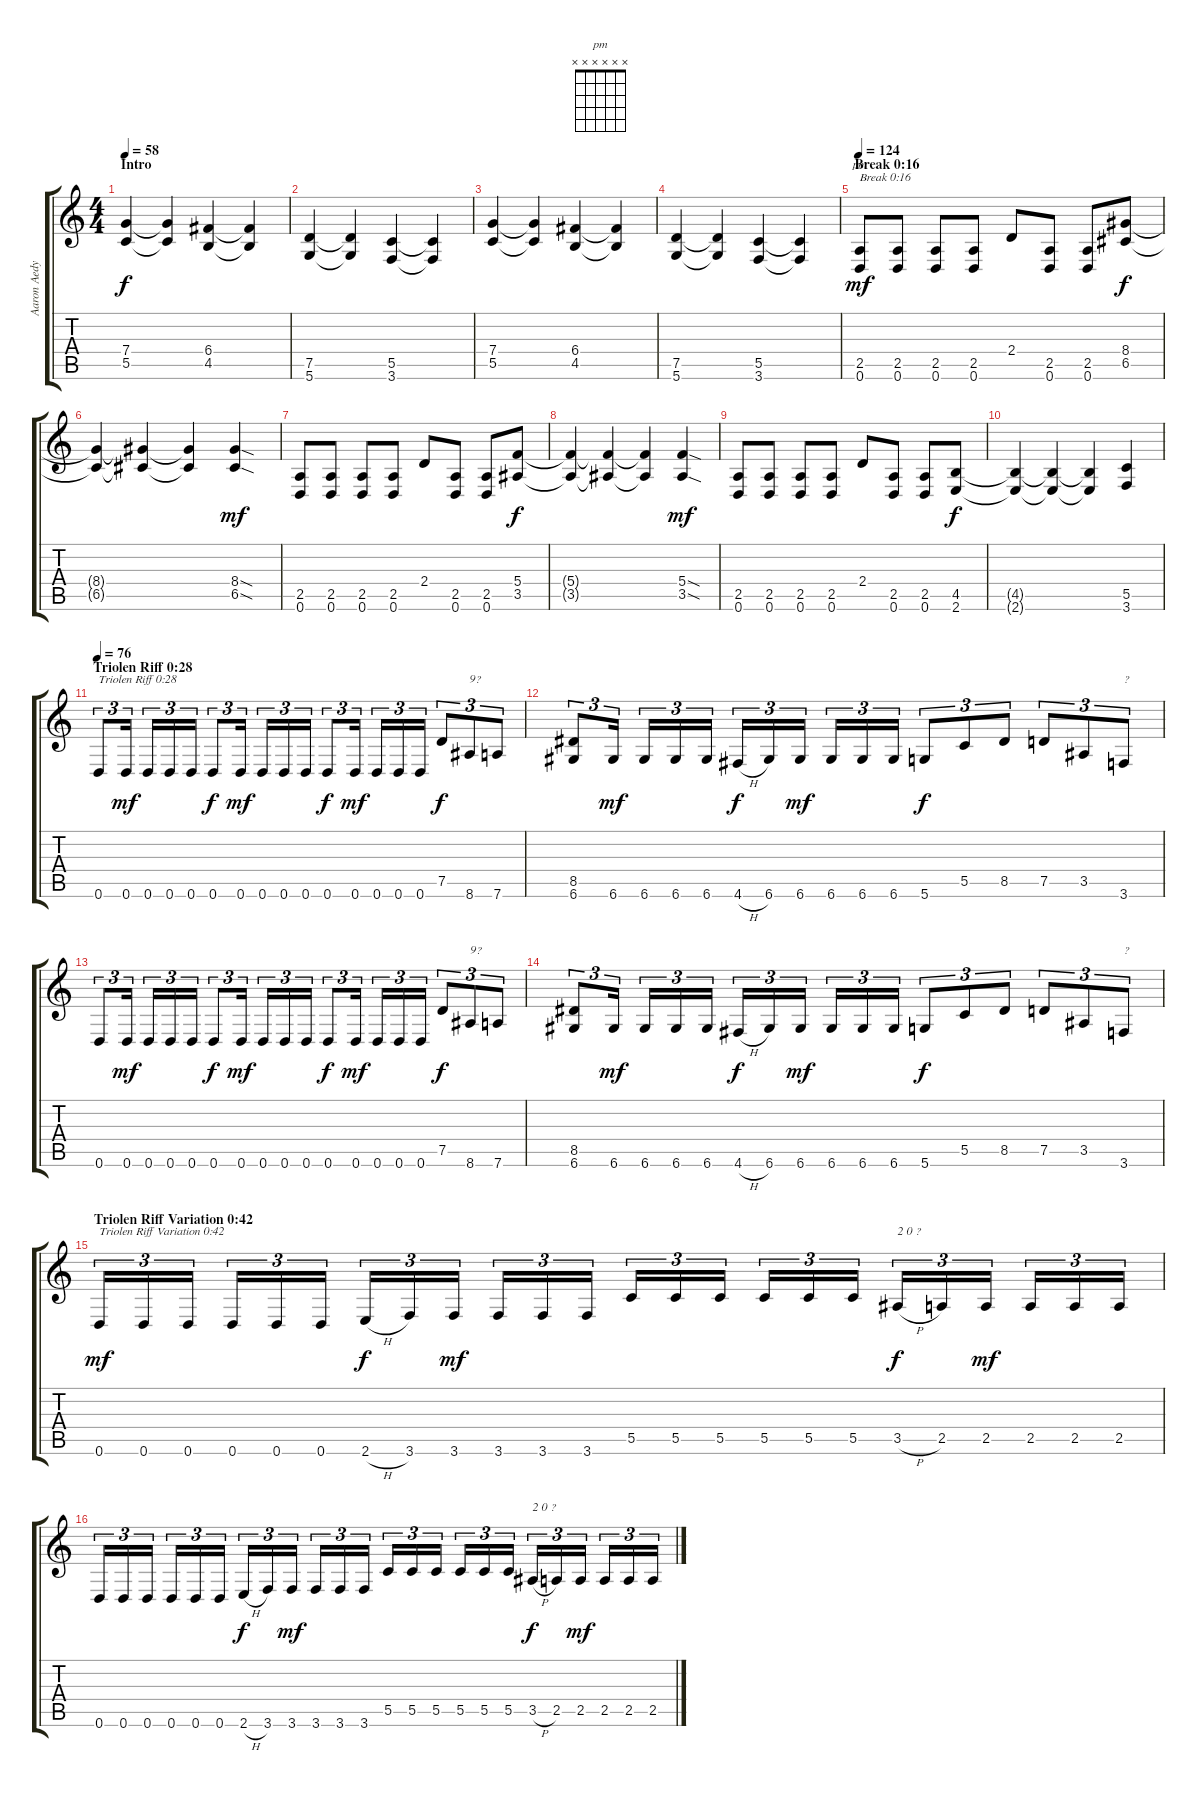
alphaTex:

\track ("Aaron Aedy" "Aaron Aedy") {instrument distortionguitar}
\staff {score tabs}
\tuning (D4 A3 F3 C3 G2 D2) {hide}
\chord ("pm" x x x x x x)
\ts (4 4)
\section ("" "Intro")
\tempo 58
\clef g2
\ks c
(7.4 5.5).4{dy f instrument distortionguitar} (7.4{t} 5.5{t}).4 (6.4 4.5).4 (6.4{t} 4.5{t}).4 |
(7.5 5.6).4 (7.5{t} 5.6{t}).4 (5.5 3.6).4 (5.5{t} 3.6{t}).4 |
(7.4 5.5).4 (7.4{t} 5.5{t}).4 (6.4 4.5).4 (6.4{t} 4.5{t}).4 |
(7.5 5.6).4 (7.5{t} 5.6{t}).4 (5.5 3.6).4 (5.5{t} 3.6{t}).4 |
\section ("" "Break 0:16")
\tempo 124
(2.5 0.6).8{ch "pm" txt "Break 0:16" dy mf} (2.5 0.6).8 (2.5 0.6).8 (2.5 0.6).8 2.4.8 (2.5 0.6).8 (2.5 0.6).8 (8.4 6.5).8{dy f} |
(8.4{t} 6.5{t}).4 (8.4{t} 6.5{t}).4 (8.4{t} 6.5{t}).4 (8.4{sod} 6.5{sod}).4{dy mf} |
(2.5 0.6).8 (2.5 0.6).8 (2.5 0.6).8 (2.5 0.6).8 2.4.8 (2.5 0.6).8 (2.5 0.6).8 (5.4 3.5).8{dy f} |
(5.4{t} 3.5{t}).4 (5.4{t} 3.5{t}).4 (5.4{t} 3.5{t}).4 (5.4{sod} 3.5{sod}).4{dy mf} |
(2.5 0.6).8 (2.5 0.6).8 (2.5 0.6).8 (2.5 0.6).8 2.4.8 (2.5 0.6).8 (2.5 0.6).8 (4.5 2.6).8{dy f} |
(4.5{t} 2.6{t}).4 (4.5{t} 2.6{t}).4 (4.5{t} 2.6{t}).4 (5.5 3.6).4 |
\section ("" "Triolen Riff 0:28")
\tempo 76
0.6.8{tu (3 2) txt "Triolen Riff 0:28" instrument distortionguitar} 0.6.16{tu (3 2) dy mf} 0.6.16{tu (3 2)} 0.6.16{tu (3 2)} 0.6.16{tu (3 2)} 0.6.8{tu (3 2) dy f} 0.6.16{tu (3 2) dy mf} 0.6.16{tu (3 2)} 0.6.16{tu (3 2)} 0.6.16{tu (3 2)} 0.6.8{tu (3 2) dy f} 0.6.16{tu (3 2) dy mf} 0.6.16{tu (3 2)} 0.6.16{tu (3 2)} 0.6.16{tu (3 2)} 7.5.8{tu (3 2) dy f} 8.6.8{tu (3 2) txt "9?"} 7.6.8{tu (3 2)} |
(8.5 6.6).8{tu (3 2)} 6.6.16{tu (3 2) dy mf} 6.6.16{tu (3 2)} 6.6.16{tu (3 2)} 6.6.16{tu (3 2)} 4.6{h}.16{tu (3 2) dy f} 6.6.16{tu (3 2)} 6.6.16{tu (3 2) dy mf} 6.6.16{tu (3 2)} 6.6.16{tu (3 2)} 6.6.16{tu (3 2)} 5.6.8{tu (3 2) dy f} 5.5.8{tu (3 2)} 8.5.8{tu (3 2)} 7.5.8{tu (3 2)} 3.5.8{tu (3 2)} 3.6.8{tu (3 2) txt "?"} |
0.6.8{tu (3 2)} 0.6.16{tu (3 2) dy mf} 0.6.16{tu (3 2)} 0.6.16{tu (3 2)} 0.6.16{tu (3 2)} 0.6.8{tu (3 2) dy f} 0.6.16{tu (3 2) dy mf} 0.6.16{tu (3 2)} 0.6.16{tu (3 2)} 0.6.16{tu (3 2)} 0.6.8{tu (3 2) dy f} 0.6.16{tu (3 2) dy mf} 0.6.16{tu (3 2)} 0.6.16{tu (3 2)} 0.6.16{tu (3 2)} 7.5.8{tu (3 2) dy f} 8.6.8{tu (3 2) txt "9?"} 7.6.8{tu (3 2)} |
(8.5 6.6).8{tu (3 2)} 6.6.16{tu (3 2) dy mf} 6.6.16{tu (3 2)} 6.6.16{tu (3 2)} 6.6.16{tu (3 2)} 4.6{h}.16{tu (3 2) dy f} 6.6.16{tu (3 2)} 6.6.16{tu (3 2) dy mf} 6.6.16{tu (3 2)} 6.6.16{tu (3 2)} 6.6.16{tu (3 2)} 5.6.8{tu (3 2) dy f} 5.5.8{tu (3 2)} 8.5.8{tu (3 2)} 7.5.8{tu (3 2)} 3.5.8{tu (3 2)} 3.6.8{tu (3 2) txt "?"} |
\section ("" "Triolen Riff Variation 0:42")
0.6.16{tu (3 2) txt "Triolen Riff Variation 0:42" dy mf} 0.6.16{tu (3 2)} 0.6.16{tu (3 2)} 0.6.16{tu (3 2)} 0.6.16{tu (3 2)} 0.6.16{tu (3 2)} 2.6{h}.16{tu (3 2) dy f} 3.6.16{tu (3 2)} 3.6.16{tu (3 2) dy mf} 3.6.16{tu (3 2)} 3.6.16{tu (3 2)} 3.6.16{tu (3 2)} 5.5.16{tu (3 2)} 5.5.16{tu (3 2)} 5.5.16{tu (3 2)} 5.5.16{tu (3 2)} 5.5.16{tu (3 2)} 5.5.16{tu (3 2)} 3.5{h}.16{tu (3 2) txt "2 0 ?" dy f} 2.5.16{tu (3 2)} 2.5.16{tu (3 2) dy mf} 2.5.16{tu (3 2)} 2.5.16{tu (3 2)} 2.5.16{tu (3 2)} |
0.6.16{tu (3 2)} 0.6.16{tu (3 2)} 0.6.16{tu (3 2)} 0.6.16{tu (3 2)} 0.6.16{tu (3 2)} 0.6.16{tu (3 2)} 2.6{h}.16{tu (3 2) dy f} 3.6.16{tu (3 2)} 3.6.16{tu (3 2) dy mf} 3.6.16{tu (3 2)} 3.6.16{tu (3 2)} 3.6.16{tu (3 2)} 5.5.16{tu (3 2)} 5.5.16{tu (3 2)} 5.5.16{tu (3 2)} 5.5.16{tu (3 2)} 5.5.16{tu (3 2)} 5.5.16{tu (3 2)} 3.5{h}.16{tu (3 2) txt "2 0 ?" dy f} 2.5.16{tu (3 2)} 2.5.16{tu (3 2) dy mf} 2.5.16{tu (3 2)} 2.5.16{tu (3 2)} 2.5.16{tu (3 2)}
